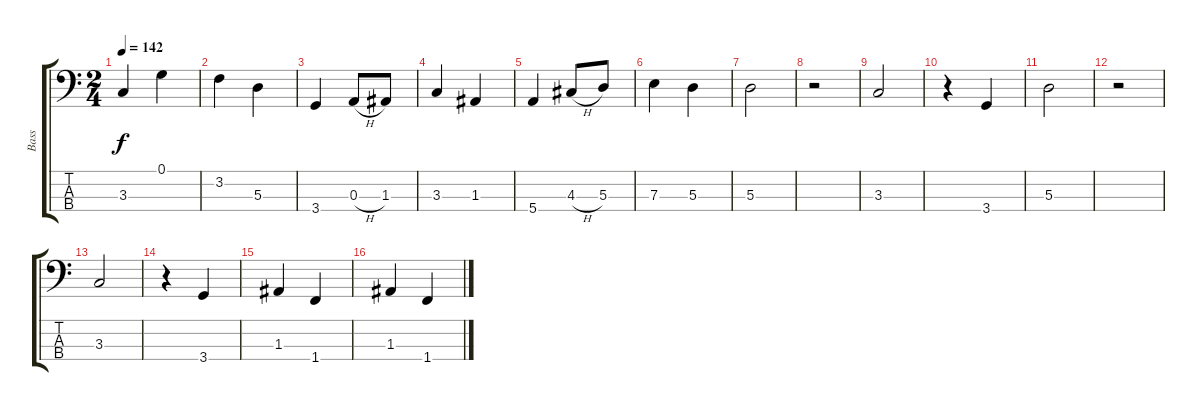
\track ("Bass" "Bass") {instrument electricbassfinger}
\staff {score tabs}
\tuning (G2 D2 A1 E1) {hide}
\ts (2 4)
\tempo 142
\clef f4
\ks c
3.3.4{dy f} 0.1.4 |
3.2.4 5.3.4 |
3.4.4 0.3{h}.8 1.3.8 |
3.3.4 1.3.4 |
5.4.4 4.3{h}.8 5.3.8 |
7.3.4 5.3.4 |
5.3.2 |
r.2 |
3.3.2 |
r.4 3.4.4 |
5.3.2 |
r.2 |
3.3.2 |
r.4 3.4.4 |
1.3.4 1.4.4 |
1.3.4 1.4.4
